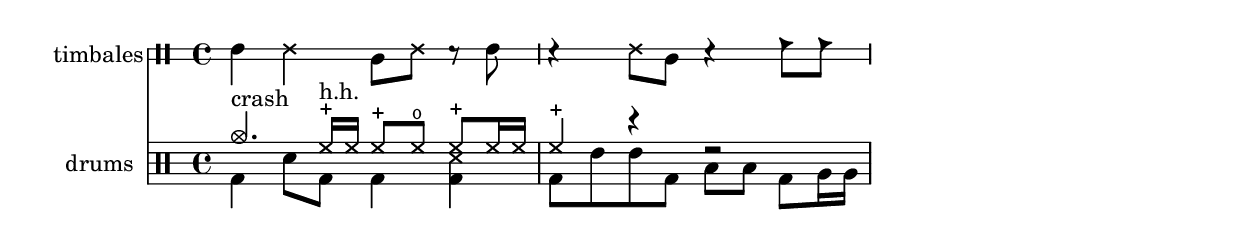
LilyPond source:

%% DO NOT EDIT this file manually; it is automatically
%% generated from LSR http://lsr.dsi.unimi.it
%% Make any changes in LSR itself, or in Documentation/snippets/new/ ,
%% and then run scripts/auxiliar/makelsr.py
%%
%% This file is in the public domain.
\version "2.15.20"

\header {
  lsrtags = "rhythms, percussion"

%% Translation of GIT committish: 8b93de6ce951b7b14bc7818f31019524295b990f
  texidoces = "
Mediante la utilización de las potentes herramientas preconfiguradas
como la función @code{\\drummode} y el contexto @code{DrumStaff}, la
introducción de partes para percusión es muy fácil: las percusiones se
sitúan en sus propias posiciones de pentagrama (con una clave
especial) y tienen las cabezas correspondientes al instrumento.  Es
posible añadir un símbolo adicional a la percusión o reducir el número
de líneas.

"
  doctitlees = "Escritura de partes de percusión"


%% Translation of GIT committish: 9a65042d49324f2e3dff18c4b0858def81232eea
  texidocfr = "
Grâce à la puissance des outils préconfigurés tels que la fonction
@code{\\drummode} et le contexte @code{DrumStaff}, la saisie de
parties pour percussions est extrêmement simplifiée : chaque composant
d'une batterie trouve sa place sur une portée dédiée (avec une clef
spécifique) et les têtes de note sont spécifiques à chaque élément.
Il est également possible d'affecter un symbole particulier à chaque
élément, tout comme de restreindre le nombre de lignes de la portée.

"

  doctitlefr = "Ajout de parties de batterie"


  texidoc = "
Using the powerful pre-configured tools such as the @code{\\drummode}
function and the @code{DrumStaff} context, inputting drum parts is
quite easy: drums are placed at their own staff positions (with a
special clef symbol) and have note heads according to the drum.
Attaching an extra symbol to the drum or restricting the number of
lines is possible.

"
  doctitle = "Adding drum parts"
} % begin verbatim

drh = \drummode { cymc4.^"crash" hhc16^"h.h." hh hhc8 hho hhc8 hh16 hh hhc4 r4 r2 }
drl = \drummode { bd4 sn8 bd bd4 << bd ss >>  bd8 tommh tommh bd toml toml bd tomfh16 tomfh }
timb = \drummode { timh4 ssh timl8 ssh r timh r4 ssh8 timl r4 cb8 cb }

\score {
  <<
    \new DrumStaff \with {
      drumStyleTable = #timbales-style
      \override StaffSymbol #'line-count = #2
      \override BarLine #'bar-extent = #'(-1 . 1)
    } <<
      \set Staff.instrumentName = #"timbales"
      \timb
    >>
    \new DrumStaff <<
      \set Staff.instrumentName = #"drums"
      \new DrumVoice { \stemUp \drh }
      \new DrumVoice { \stemDown \drl }
    >>
  >>
  \layout { }
  \midi {
    \context {
      \Score
      tempoWholesPerMinute = #(ly:make-moment 120 4)
    }
  }
}

